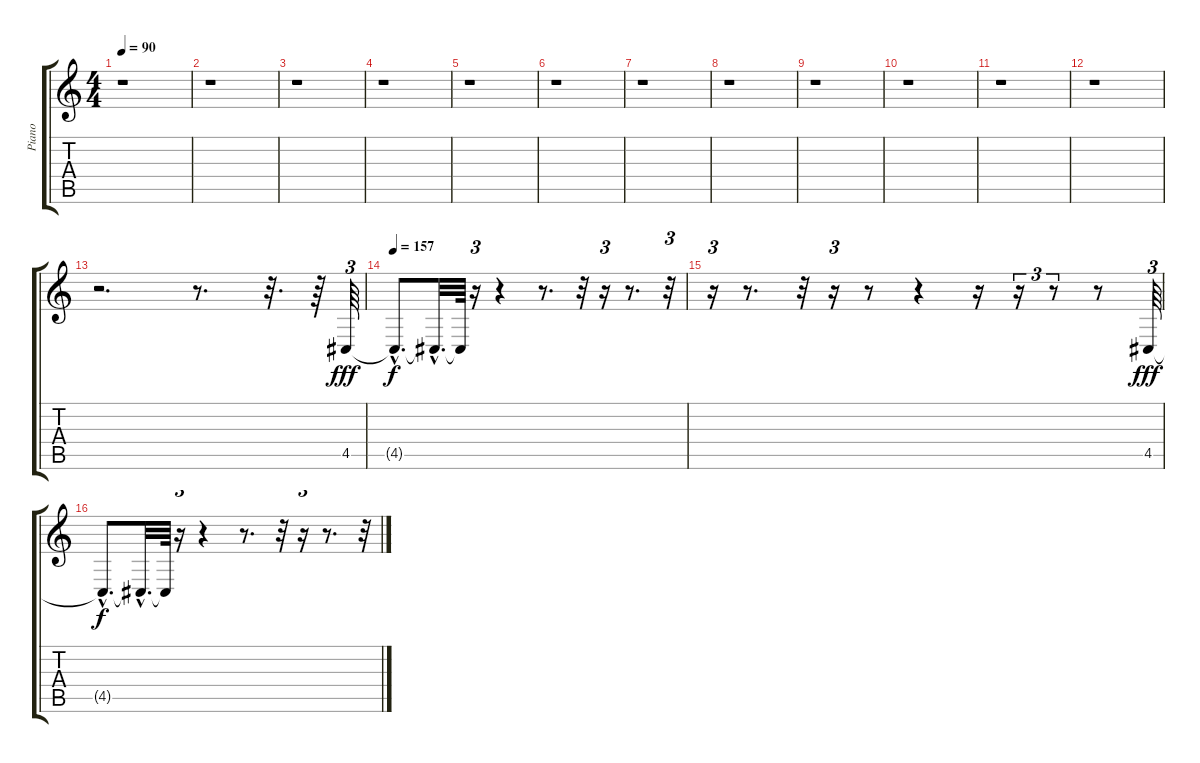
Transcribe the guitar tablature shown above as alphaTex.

\track ("Piano" "Piano") {instrument acousticgrandpiano}
\staff {score tabs}
\tuning (E4 B3 G3 D3 A2 E2) {hide}
\ts (4 4)
\tempo 90
\clef g2
\ks c
r.1{dy f} |
r.1 |
r.1 |
r.1 |
r.1 |
r.1 |
r.1 |
r.1 |
r.1 |
r.1 |
r.1 |
r.1 |
r.2{d} r.8{d} r.32{d} r.64 4.5.64{tu (3 2) dy fff} |
\tempo 157
4.5{hac t}.8{d dy f} 4.5{hac t}.32{d} 4.5{t}.64 r.16{tu (3 2)} r.4 r.8{d} r.32 r.16{tu (3 2)} r.8{d} r.32{tu (3 2)} |
r.16{tu (3 2)} r.8{d} r.32 r.16{tu (3 2)} r.8 r.4 r.16 r.16{tu (3 2)} r.8{tu (3 2)} r.8 4.5.64{tu (3 2) dy fff} |
4.5{hac t}.8{d dy f} 4.5{hac t}.32{d} 4.5{t}.64 r.16{tu (3 2)} r.4 r.8{d} r.32 r.16{tu (3 2)} r.8{d} r.32{tu (3 2)}
